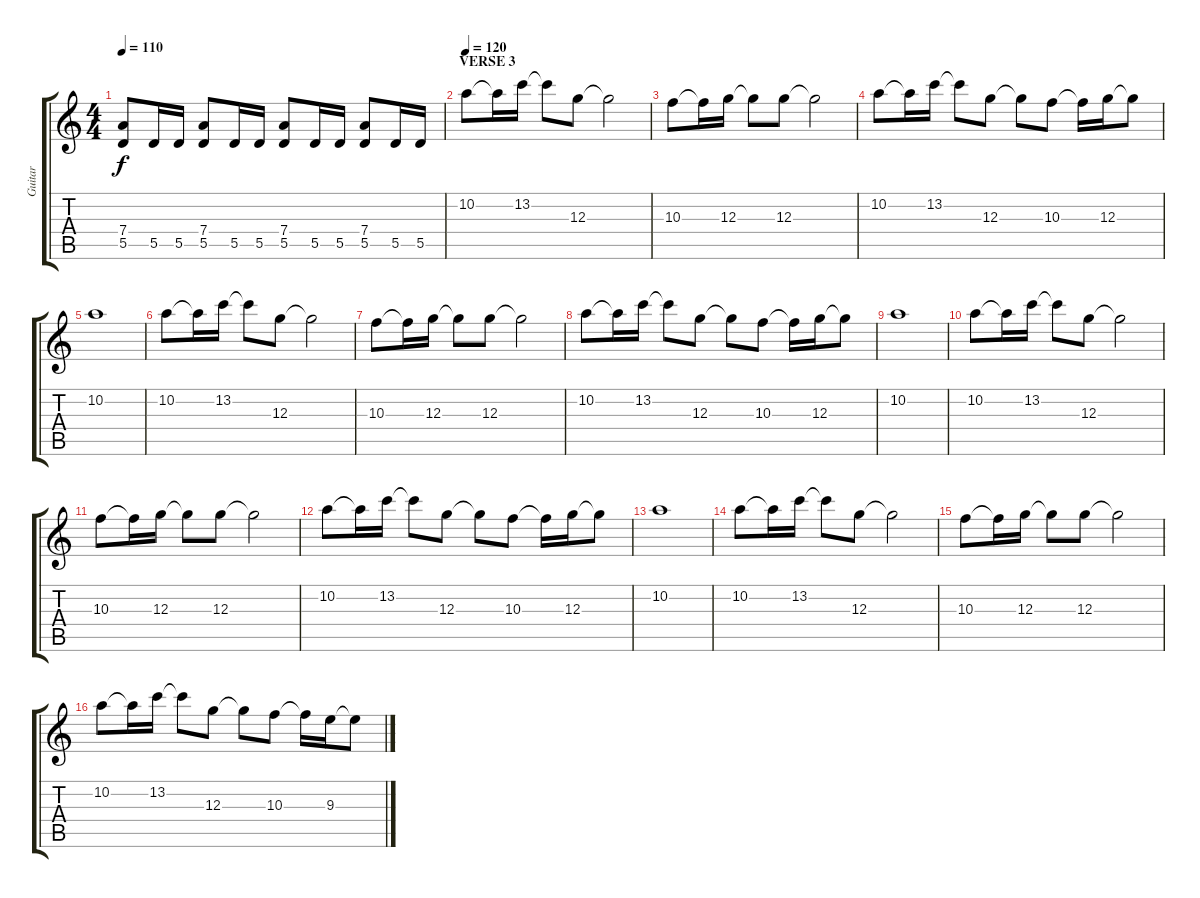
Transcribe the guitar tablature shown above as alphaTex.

\track ("Guitar " "Guitar ") {instrument acousticguitarnylon}
\staff {score tabs}
\tuning (E4 B3 G3 D3 A2 E2) {hide}
\ts (4 4)
\tempo 110
\clef g2
\ks c
(7.4 5.5).8{dy f} 5.5.16 5.5.16 (7.4 5.5).8 5.5.16 5.5.16 (7.4 5.5).8 5.5.16 5.5.16 (7.4 5.5).8 5.5.16 5.5.16 |
\section ("" "VERSE 3")
\tempo 120
10.2.8{instrument distortionguitar} 10.2{t}.16 13.2.16 13.2{t}.8 12.3.8 12.3{t}.2 |
10.3.8 10.3{t}.16 12.3.16 12.3{t}.8 12.3.8 12.3{t}.2 |
10.2.8 10.2{t}.16 13.2.16 13.2{t}.8 12.3.8 12.3{t}.8 10.3.8 10.3{t}.16 12.3.16 12.3{t}.8 |
10.2.1 |
10.2.8 10.2{t}.16 13.2.16 13.2{t}.8 12.3.8 12.3{t}.2 |
10.3.8 10.3{t}.16 12.3.16 12.3{t}.8 12.3.8 12.3{t}.2 |
10.2.8 10.2{t}.16 13.2.16 13.2{t}.8 12.3.8 12.3{t}.8 10.3.8 10.3{t}.16 12.3.16 12.3{t}.8 |
10.2.1 |
10.2.8 10.2{t}.16 13.2.16 13.2{t}.8 12.3.8 12.3{t}.2 |
10.3.8 10.3{t}.16 12.3.16 12.3{t}.8 12.3.8 12.3{t}.2 |
10.2.8 10.2{t}.16 13.2.16 13.2{t}.8 12.3.8 12.3{t}.8 10.3.8 10.3{t}.16 12.3.16 12.3{t}.8 |
10.2.1 |
10.2.8 10.2{t}.16 13.2.16 13.2{t}.8 12.3.8 12.3{t}.2 |
10.3.8 10.3{t}.16 12.3.16 12.3{t}.8 12.3.8 12.3{t}.2 |
10.2.8 10.2{t}.16 13.2.16 13.2{t}.8 12.3.8 12.3{t}.8 10.3.8 10.3{t}.16 9.3.16 9.3{t}.8
